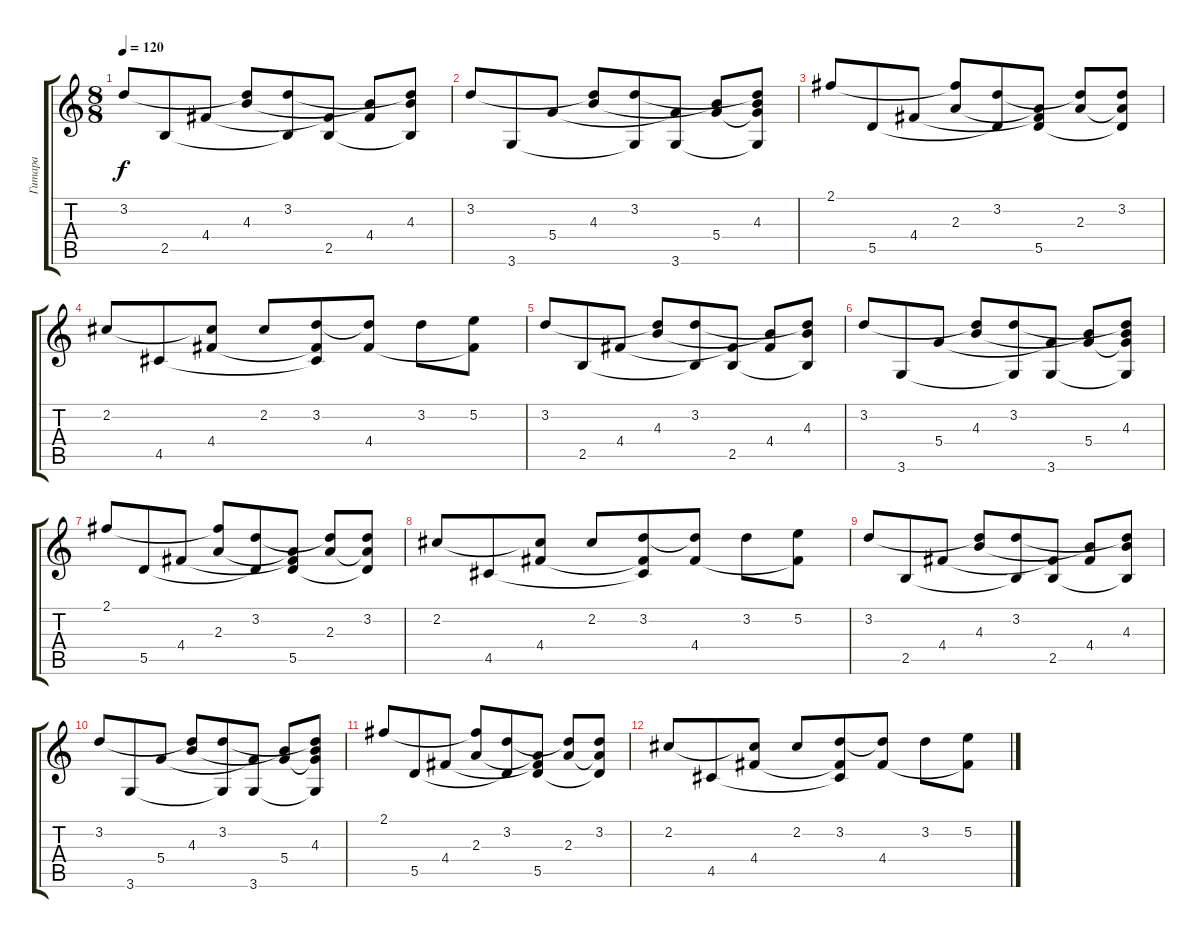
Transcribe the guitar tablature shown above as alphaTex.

\track ("Гитара" "Гитара") {instrument acousticguitarsteel}
\staff {score tabs}
\tuning (E4 B3 G3 D3 A2 E2) {hide}
\ts (8 8)
\tempo 120
\clef g2
\ks c
3.2.8{dy f} 2.5.8 4.4.8 (3.2{t} 4.3).8 (3.2 2.5{t}).8 (4.4{t} 2.5).8 (4.3{t} 4.4).8 (3.2{t} 4.3 2.5{t}).8 |
3.2.8 3.6.8 5.4.8 (3.2{t} 4.3).8 (3.2 3.6{t}).8 (5.4{t} 3.6).8 (4.3{t} 5.4).8 (3.2{t} 4.3 5.4{t} 3.6{t}).8 |
2.1.8 5.5.8 4.4.8 (2.1{t} 2.3).8 (3.2 5.5{t}).8 (2.3{t} 4.4{t} 5.5).8 (3.2{t} 2.3).8 (3.2 2.3{t} 5.5{t}).8 |
2.2.8 4.5.8 (2.2{t} 4.4).8 2.2.8 (3.2 4.4{t} 4.5{t}).8 (3.2{t} 4.4).8 3.2.8 (5.2 4.4{t}).8 |
3.2.8 2.5.8 4.4.8 (3.2{t} 4.3).8 (3.2 2.5{t}).8 (4.4{t} 2.5).8 (4.3{t} 4.4).8 (3.2{t} 4.3 2.5{t}).8 |
3.2.8 3.6.8 5.4.8 (3.2{t} 4.3).8 (3.2 3.6{t}).8 (5.4{t} 3.6).8 (4.3{t} 5.4).8 (3.2{t} 4.3 5.4{t} 3.6{t}).8 |
2.1.8 5.5.8 4.4.8 (2.1{t} 2.3).8 (3.2 5.5{t}).8 (2.3{t} 4.4{t} 5.5).8 (3.2{t} 2.3).8 (3.2 2.3{t} 5.5{t}).8 |
2.2.8 4.5.8 (2.2{t} 4.4).8 2.2.8 (3.2 4.4{t} 4.5{t}).8 (3.2{t} 4.4).8 3.2.8 (5.2 4.4{t}).8 |
3.2.8 2.5.8 4.4.8 (3.2{t} 4.3).8 (3.2 2.5{t}).8 (4.4{t} 2.5).8 (4.3{t} 4.4).8 (3.2{t} 4.3 2.5{t}).8 |
3.2.8 3.6.8 5.4.8 (3.2{t} 4.3).8 (3.2 3.6{t}).8 (5.4{t} 3.6).8 (4.3{t} 5.4).8 (3.2{t} 4.3 5.4{t} 3.6{t}).8 |
2.1.8 5.5.8 4.4.8 (2.1{t} 2.3).8 (3.2 5.5{t}).8 (2.3{t} 4.4{t} 5.5).8 (3.2{t} 2.3).8 (3.2 2.3{t} 5.5{t}).8 |
2.2.8 4.5.8 (2.2{t} 4.4).8 2.2.8 (3.2 4.4{t} 4.5{t}).8 (3.2{t} 4.4).8 3.2.8 (5.2 4.4{t}).8
